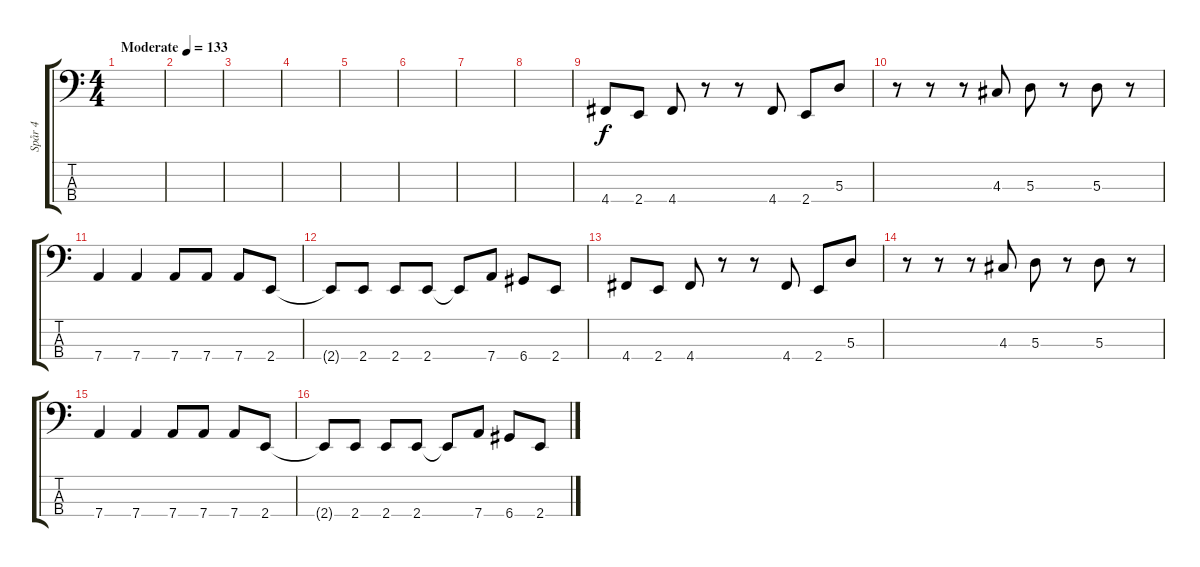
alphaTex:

\track ("Spår 4" "Spår 4") {instrument electricbassfinger}
\staff {score tabs}
\tuning (G2 D2 A1 D1) {hide}
\ts (4 4)
\tempo (133 "Moderate")
\clef f4
\ks c
|
|
|
|
|
|
|
|
4.4.8 2.4.8 4.4.8 r.8 r.8 4.4.8 2.4.8 5.3.8 |
r.8 r.8 r.8 4.3.8 5.3.8 r.8 5.3.8 r.8 |
7.4.4 7.4.4 7.4.8 7.4.8 7.4.8 2.4.8 |
2.4{t}.8 2.4.8 2.4.8 2.4.8 2.4{t}.8 7.4.8 6.4.8 2.4.8 |
4.4.8 2.4.8 4.4.8 r.8 r.8 4.4.8 2.4.8 5.3.8 |
r.8 r.8 r.8 4.3.8 5.3.8 r.8 5.3.8 r.8 |
7.4.4 7.4.4 7.4.8 7.4.8 7.4.8 2.4.8 |
2.4{t}.8 2.4.8 2.4.8 2.4.8 2.4{t}.8 7.4.8 6.4.8 2.4.8
